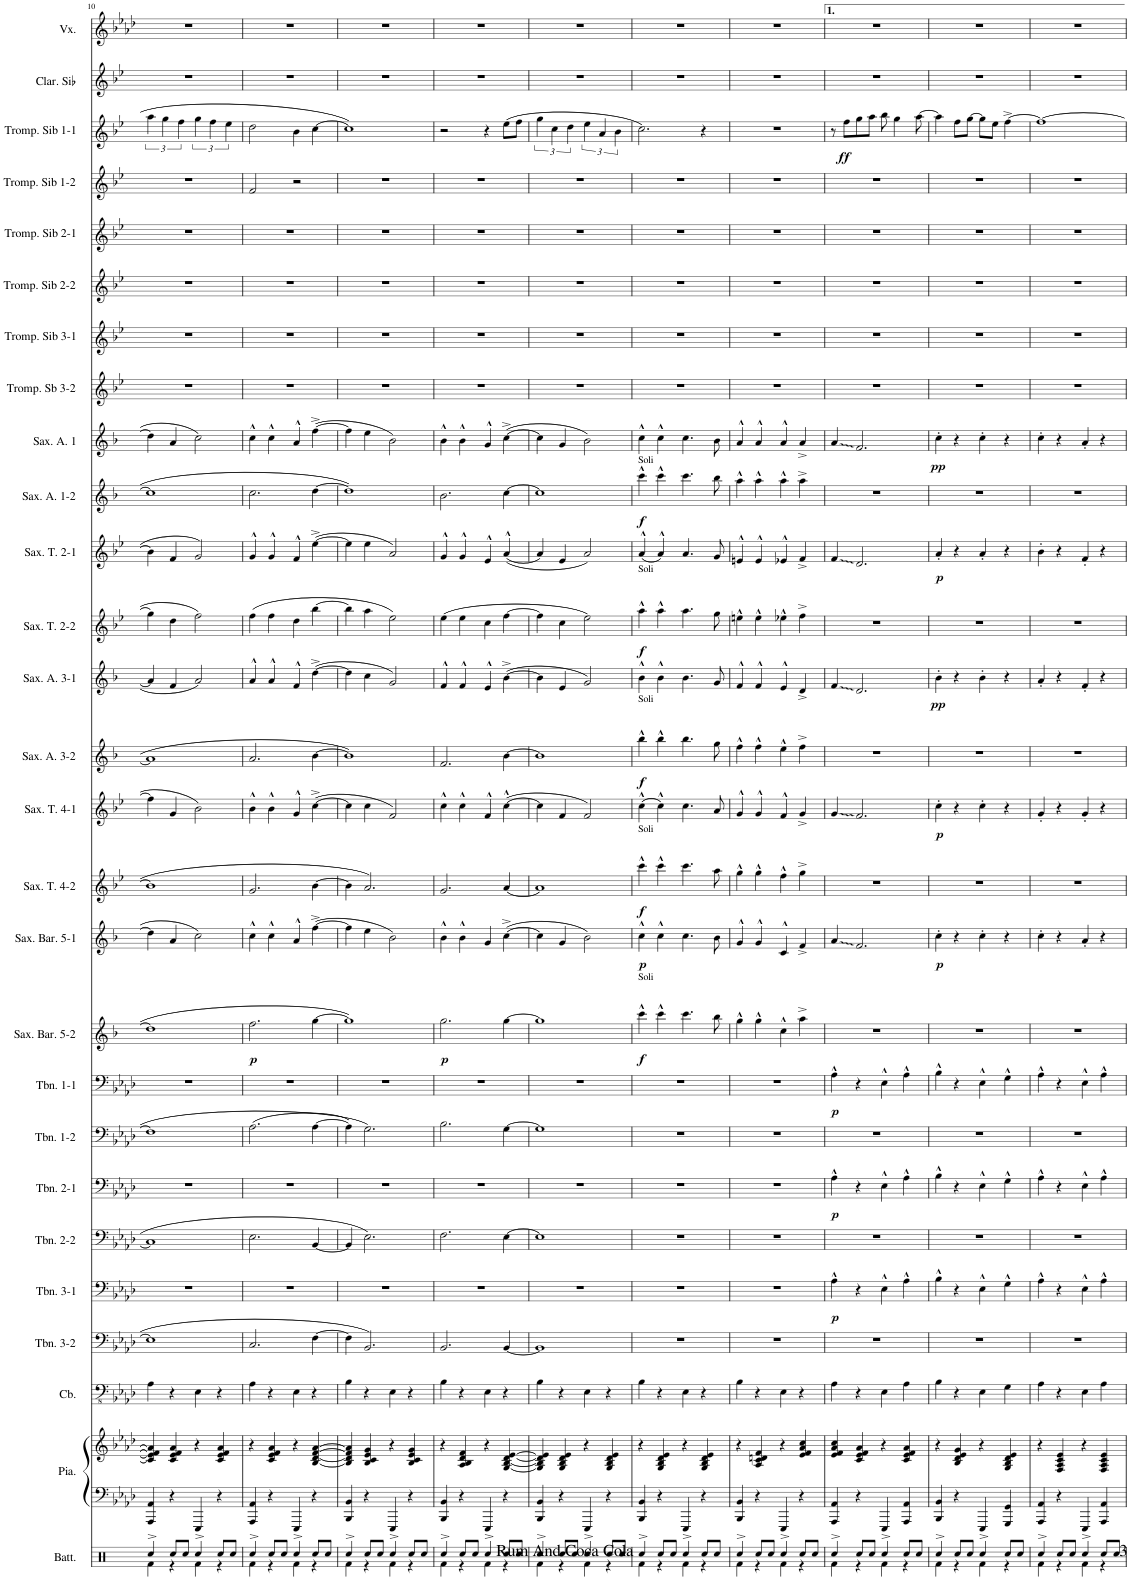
**kern	**kern	**kern	**kern	**kern	**kern	**dynam	**kern	**kern	**dynam	**kern	**kern	**dynam	**kern	**dynam	**kern	**dynam	**kern	**dynam	**kern	**dynam	**kern	**dynam	**kern	**dynam	**kern	**dynam	**kern	**dynam	**kern	**dynam	**kern	**dynam	**kern	**kern	**kern	**kern	**kern	**kern	**dynam	**kern	**kern
*part27	*part26	*part26	*part25	*part24	*part23	*part23	*part22	*part21	*part21	*part20	*part19	*part19	*part18	*part18	*part17	*part17	*part16	*part16	*part15	*part15	*part14	*part14	*part13	*part13	*part12	*part12	*part11	*part11	*part10	*part10	*part9	*part9	*part8	*part7	*part6	*part5	*part4	*part3	*part3	*part2	*part1
*staff28	*staff27	*staff26	*staff25	*staff24	*staff23	*staff23	*staff22	*staff21	*staff21	*staff20	*staff19	*staff19	*staff18	*staff18	*staff17	*staff17	*staff16	*staff16	*staff15	*staff15	*staff14	*staff14	*staff13	*staff13	*staff12	*staff12	*staff11	*staff11	*staff10	*staff10	*staff9	*staff9	*staff8	*staff7	*staff6	*staff5	*staff4	*staff3	*staff3	*staff2	*staff1
*I"Batterie	*I"Piano	*	*I"Contrebasse	*I"Trombone 3-2	*I"Trombone 3-1	*	*I"Trombone 2-2	*I"Trombone 2-1	*	*I"Trombone 1-2	*I"Trombone 1-1	*	*I"Saxophone Baryton 5-2	*	*I"Saxophone Baryton 5-1	*	*I"Saxophone Ténor 4-2	*	*I"Saxophone Ténor 4-1	*	*I"Saxophone Alto 3-2	*	*I"Saxophone Alto 3-1	*	*I"Saxophone Ténor 2-2	*	*I"Saxophone Ténor 2-1	*	*I"Saxophone Alto 1-2	*	*I"Saxophone Alto 1-1	*	*I"Trompette en Sib 3-2	*I"Trompette en Sib 3-1	*I"Trompette en Sib 2-2	*I"Trompette en Sib 2-1	*I"Trompette en Sib 1-2	*I"Trompette en Sib 1-1	*	*I"Clarinette en Sib	*I"Voix
*I'Batt.	*I'Pia.	*	*I'Cb.	*I'Tbn. 3-2	*I'Tbn. 3-1	*	*I'Tbn. 2-2	*I'Tbn. 2-1	*	*I'Tbn. 1-2	*I'Tbn. 1-1	*	*I'Sax. Bar. 5-2	*	*I'Sax. Bar. 5-1	*	*I'Sax. T. 4-2	*	*I'Sax. T. 4-1	*	*I'Sax. A. 3-2	*	*I'Sax. A. 3-1	*	*I'Sax. T. 2-2	*	*I'Sax. T. 2-1	*	*I'Sax. A. 1-2	*	*I'Sax. A. 1	*	*I'Tromp. Sb 3-2	*I'Tromp. Sib 3-1	*I'Tromp. Sib 2-2	*I'Tromp. Sib 2-1	*I'Tromp. Sib 1-2	*I'Tromp. Sib 1-1	*	*I'Clar. Sib	*I'Vx.
!!LO:PB:g=z
*clefX	*clefF4	*clefG2	*clefFv4	*clefF4	*clefF4	*	*clefF4	*clefF4	*	*clefF4	*clefF4	*	*clefG2	*	*clefG2	*	*clefG2	*	*clefG2	*	*clefG2	*	*clefG2	*	*clefG2	*	*clefG2	*	*clefG2	*	*clefG2	*	*clefG2	*clefG2	*clefG2	*clefG2	*clefG2	*clefG2	*	*clefG2	*clefG2
*	*	*	*Trd7c12	*	*	*	*	*	*	*	*	*	*Trd12c21	*	*Trd12c21	*	*Trd8c14	*	*Trd8c14	*	*Trd5c9	*	*Trd5c9	*	*Trd8c14	*	*Trd8c14	*	*Trd5c9	*	*Trd5c9	*	*Trd1c2	*Trd1c2	*Trd1c2	*Trd1c2	*Trd1c2	*Trd1c2	*	*Trd1c2	*
*k[]	*k[b-e-a-d-]	*k[b-e-a-d-]	*k[b-e-a-d-]	*k[b-e-a-d-]	*k[b-e-a-d-]	*	*k[b-e-a-d-]	*k[b-e-a-d-]	*	*k[b-e-a-d-]	*k[b-e-a-d-]	*	*k[b-]	*	*k[b-]	*	*k[b-e-]	*	*k[b-e-]	*	*k[b-]	*	*k[b-]	*	*k[b-e-]	*	*k[b-e-]	*	*k[b-]	*	*k[b-]	*	*k[b-e-]	*k[b-e-]	*k[b-e-]	*k[b-e-]	*k[b-e-]	*k[b-e-]	*	*k[b-e-]	*k[b-e-a-d-]
*M2/2	*M2/2	*M2/2	*M2/2	*M2/2	*M2/2	*	*M2/2	*M2/2	*	*M2/2	*M2/2	*	*M2/2	*	*M2/2	*	*M2/2	*	*M2/2	*	*M2/2	*	*M2/2	*	*M2/2	*	*M2/2	*	*M2/2	*	*M2/2	*	*M2/2	*M2/2	*M2/2	*M2/2	*M2/2	*M2/2	*	*M2/2	*M2/2
*met(c|)	*met(c|)	*met(c|)	*met(c|)	*met(c|)	*met(c|)	*	*met(c|)	*met(c|)	*	*met(c|)	*met(c|)	*	*met(c|)	*	*met(c|)	*	*met(c|)	*	*met(c|)	*	*met(c|)	*	*met(c|)	*	*met(c|)	*	*met(c|)	*	*met(c|)	*	*met(c|)	*	*met(c|)	*met(c|)	*met(c|)	*met(c|)	*met(c|)	*met(c|)	*	*met(c|)	*met(c|)
=10	=10	=10	=10	=10	=10	=10	=10	=10	=10	=10	=10	=10	=10	=10	=10	=10	=10	=10	=10	=10	=10	=10	=10	=10	=10	=10	=10	=10	=10	=10	=10	=10	=10	=10	=10	=10	=10	=10	=10	=10	=10
*^	*	*	*	*	*	*	*	*	*	*	*	*	*	*	*	*	*	*	*	*	*	*	*	*	*	*	*	*	*	*	*	*	*	*	*	*	*	*	*	*	*
4Rcc^/	4Rf\	4AAA-/ 4AA-/	4c/] 4e-/] 4f/] 4a-/]	4AA-\	1E-]	1r	.	1C]	1r	.	1F]	1r	.	1dd]	.	4dd\]	.	1b-]	.	4ff\]	.	1a]	.	4a/]	.	4gg\]	.	4b-\]	.	1cc]	.	4dd\]	.	1r	1r	1r	1r	1r	6aa\	.	1r	1r
.	.	.	.	.	.	.	.	.	.	.	.	.	.	.	.	.	.	.	.	.	.	.	.	.	.	.	.	.	.	.	.	.	.	.	.	.	.	.	6gg\	.	.	.
8Rcc/L	4r	4r	4c/ 4e-/ 4f/ 4a-/	4r	.	.	.	.	.	.	.	.	.	.	.	4a/	.	.	.	4g/	.	.	.	4f/	.	4dd\	.	4f/	.	.	.	4a/	.	.	.	.	.	.	.	.	.	.
.	.	.	.	.	.	.	.	.	.	.	.	.	.	.	.	.	.	.	.	.	.	.	.	.	.	.	.	.	.	.	.	.	.	.	.	.	.	.	6ff\	.	.	.
8Rcc/J	.	.	.	.	.	.	.	.	.	.	.	.	.	.	.	.	.	.	.	.	.	.	.	.	.	.	.	.	.	.	.	.	.	.	.	.	.	.	.	.	.	.
4Rcc^/	4Rf\	4EEE-/	4r	4EE-\	.	.	.	.	.	.	.	.	.	.	.	2cc\	.	.	.	2b-\	.	.	.	2a/	.	2ff\	.	2g/	.	.	.	2cc\	.	.	.	.	.	.	6gg\	.	.	.
.	.	.	.	.	.	.	.	.	.	.	.	.	.	.	.	.	.	.	.	.	.	.	.	.	.	.	.	.	.	.	.	.	.	.	.	.	.	.	6ff\	.	.	.
8Rcc/L	4r	4r	4c/ 4e-/ 4f/ 4a-/	4r	.	.	.	.	.	.	.	.	.	.	.	.	.	.	.	.	.	.	.	.	.	.	.	.	.	.	.	.	.	.	.	.	.	.	.	.	.	.
.	.	.	.	.	.	.	.	.	.	.	.	.	.	.	.	.	.	.	.	.	.	.	.	.	.	.	.	.	.	.	.	.	.	.	.	.	.	.	6ee-\	.	.	.
8Rcc/J	.	.	.	.	.	.	.	.	.	.	.	.	.	.	.	.	.	.	.	.	.	.	.	.	.	.	.	.	.	.	.	.	.	.	.	.	.	.	.	.	.	.
=11	=11	=11	=11	=11	=11	=11	=11	=11	=11	=11	=11	=11	=11	=11	=11	=11	=11	=11	=11	=11	=11	=11	=11	=11	=11	=11	=11	=11	=11	=11	=11	=11	=11	=11	=11	=11	=11	=11	=11	=11	=11	=11
!	!	!	!	!	!	!	!	!	!	!	!	!	!	!	!LO:DY:b	!	!	!	!	!	!	!	!	!	!	!	!	!	!	!	!	!	!	!	!	!	!	!	!	!	!	!
4Rcc^/	4Rf\	4AAA-/ 4AA-/	4r	4AA-\	2.C/	1r	.	2.E-\	1r	.	(2.A-\	1r	.	2.ff\	p	4cc^^\	.	2.g/	.	4b-^^\	.	2.a/	.	4a^^/	.	(4ff\	.	4g^^/	.	2.cc\	.	4cc^^\	.	1r	1r	1r	1r	2f/	2dd\	.	1r	1r
8Rcc/L	4r	4r	4c/ 4e-/ 4f/ 4a-/	4r	.	.	.	.	.	.	.	.	.	.	.	4cc^^\	.	.	.	4b-^^\	.	.	.	4a^^/	.	4ff\	.	4g^^/	.	.	.	4cc^^\	.	.	.	.	.	.	.	.	.	.
8Rcc/J	.	.	.	.	.	.	.	.	.	.	.	.	.	.	.	.	.	.	.	.	.	.	.	.	.	.	.	.	.	.	.	.	.	.	.	.	.	.	.	.	.	.
4Rcc^/	4Rf\	4EEE-/	4r	4EE-\	.	.	.	.	.	.	.	.	.	.	.	4a^^/	.	.	.	4g^^/	.	.	.	4f^^/	.	4dd\	.	4f^^/	.	.	.	4a^^/	.	.	.	.	.	2r	4b-\	.	.	.
8Rcc/L	4r	4r	[4B-/ [4d-/ [4f/ [4a-/	4r	[4F\	.	.	[4BB-/	.	.	[4A-\	.	.	[4gg\	.	([4ff^\	.	[4b-\	.	([4cc^\	.	[4b-\	.	([4dd^\	.	[4bb-\	.	([4ee-^\	.	[4dd\	.	([4ff^\	.	.	.	.	.	.	[4cc\	.	.	.
8Rcc/J	.	.	.	.	.	.	.	.	.	.	.	.	.	.	.	.	.	.	.	.	.	.	.	.	.	.	.	.	.	.	.	.	.	.	.	.	.	.	.	.	.	.
=12	=12	=12	=12	=12	=12	=12	=12	=12	=12	=12	=12	=12	=12	=12	=12	=12	=12	=12	=12	=12	=12	=12	=12	=12	=12	=12	=12	=12	=12	=12	=12	=12	=12	=12	=12	=12	=12	=12	=12	=12	=12	=12
4Rcc^/	4Rf\	4BBB-/ 4BB-/	4B-/] 4d-/] 4f/] 4a-/]	4BB-\	4F\]	1r	.	4BB-/]	1r	.	4A-\])	1r	.	1gg]	.	4ff\]	.	4b-\]	.	4cc\]	.	1b-]	.	4dd\]	.	4bb-\]	.	4ee-\]	.	1dd]	.	4ff\]	.	1r	1r	1r	1r	1r	1cc]	.	1r	1r
8Rcc/L	4r	4r	4B-/ 4c/ 4e-/ 4g/	4r	2.BB-/	.	.	2.E-\	.	.	2.G\	.	.	.	.	4ee\	.	2.a/	.	4cc\	.	.	.	4cc\	.	4aa\	.	4ee-\	.	.	.	4ee\	.	.	.	.	.	.	.	.	.	.
8Rcc/J	.	.	.	.	.	.	.	.	.	.	.	.	.	.	.	.	.	.	.	.	.	.	.	.	.	.	.	.	.	.	.	.	.	.	.	.	.	.	.	.	.	.
4Rcc^/	4Rf\	4EEE-/	4r	4EE-\	.	.	.	.	.	.	.	.	.	.	.	2b-\)	.	.	.	2f/)	.	.	.	2g/)	.	2ee-\)	.	2a/)	.	.	.	2b-\)	.	.	.	.	.	.	.	.	.	.
8Rcc/L	4r	4r	4B-/ 4c/ 4e-/ 4g/	4r	.	.	.	.	.	.	.	.	.	.	.	.	.	.	.	.	.	.	.	.	.	.	.	.	.	.	.	.	.	.	.	.	.	.	.	.	.	.
8Rcc/J	.	.	.	.	.	.	.	.	.	.	.	.	.	.	.	.	.	.	.	.	.	.	.	.	.	.	.	.	.	.	.	.	.	.	.	.	.	.	.	.	.	.
=13	=13	=13	=13	=13	=13	=13	=13	=13	=13	=13	=13	=13	=13	=13	=13	=13	=13	=13	=13	=13	=13	=13	=13	=13	=13	=13	=13	=13	=13	=13	=13	=13	=13	=13	=13	=13	=13	=13	=13	=13	=13	=13
!	!	!	!	!	!	!	!	!	!	!	!	!	!	!	!LO:DY:b	!	!	!	!	!	!	!	!	!	!	!	!	!	!	!	!	!	!	!	!	!	!	!	!	!	!	!
4Rcc^/	4Rf\	4BBB-/ 4BB-/	4r	4BB-\	2.BB-/	1r	.	2.F\	1r	.	2.B-\	1r	.	2.gg\	p	4b-^^\	.	2.g/	.	4cc^^\	.	2.f/	.	4f^^/	.	(4ee-\	.	4g^^/	.	2.b-\	.	4b-^^\	.	1r	1r	1r	1r	1r	2r	.	1r	1r
8Rcc/L	4r	4r	4A-/ 4B-/ 4d-/ 4f/	4r	.	.	.	.	.	.	.	.	.	.	.	4b-^^\	.	.	.	4cc^^\	.	.	.	4f^^/	.	4ee-\	.	4g^^/	.	.	.	4b-^^\	.	.	.	.	.	.	.	.	.	.
8Rcc/J	.	.	.	.	.	.	.	.	.	.	.	.	.	.	.	.	.	.	.	.	.	.	.	.	.	.	.	.	.	.	.	.	.	.	.	.	.	.	.	.	.	.
4Rcc^/	4Rf\	4EEE-/	4r	4EE-\	.	.	.	.	.	.	.	.	.	.	.	4g/	.	.	.	4f^^/	.	.	.	4e^^/	.	4cc\	.	4e-^^/	.	.	.	4g^^/	.	.	.	.	.	.	4r	.	.	.
8Rcc/L	4r	4r	[4G/ [4B-/ [4d-/ [4e-/	4r	[4BB-/	.	.	[4E-\	.	.	[4G\	.	.	[4gg\	.	([4cc^\	.	[4a/	.	([4cc^^\	.	[4b-\	.	([4b-^\	.	[4ff\	.	((4a^^/	.	[4cc\	.	([4cc^\	.	.	.	.	.	.	(8ee-\L	.	.	.
8Rcc/J	.	.	.	.	.	.	.	.	.	.	.	.	.	.	.	.	.	.	.	.	.	.	.	.	.	.	.	.	.	.	.	.	.	.	.	.	.	.	8ff\J	.	.	.
=14	=14	=14	=14	=14	=14	=14	=14	=14	=14	=14	=14	=14	=14	=14	=14	=14	=14	=14	=14	=14	=14	=14	=14	=14	=14	=14	=14	=14	=14	=14	=14	=14	=14	=14	=14	=14	=14	=14	=14	=14	=14	=14
4Rcc^/	4Rf\	4BBB-/ 4BB-/	4G/] 4B-/] 4d-/] 4e-/]	4BB-\	1BB-]	1r	.	1E-]	1r	.	1G]	1r	.	1gg]	.	4cc\]	.	1a]	.	4cc\]	.	1b-]	.	4b-\]	.	4ff\]	.	4a/)	.	1cc]	.	4cc\]	.	1r	1r	1r	1r	1r	6gg\	.	1r	1r
.	.	.	.	.	.	.	.	.	.	.	.	.	.	.	.	.	.	.	.	.	.	.	.	.	.	.	.	.	.	.	.	.	.	.	.	.	.	.	6cc\	.	.	.
8Rcc/L	4r	4r	4G/ 4B-/ 4d-/ 4e-/	4r	.	.	.	.	.	.	.	.	.	.	.	4g/	.	.	.	4f/	.	.	.	4e/	.	4cc\	.	4e-/	.	.	.	4g/	.	.	.	.	.	.	.	.	.	.
.	.	.	.	.	.	.	.	.	.	.	.	.	.	.	.	.	.	.	.	.	.	.	.	.	.	.	.	.	.	.	.	.	.	.	.	.	.	.	6dd\	.	.	.
8Rcc/J	.	.	.	.	.	.	.	.	.	.	.	.	.	.	.	.	.	.	.	.	.	.	.	.	.	.	.	.	.	.	.	.	.	.	.	.	.	.	.	.	.	.
4Rcc^/	4Rf\	4EEE-/	4r	4EE-\	.	.	.	.	.	.	.	.	.	.	.	2b-\)	.	.	.	2f/)	.	.	.	2g/)	.	2ee-\)	.	2a/)	.	.	.	2b-\)	.	.	.	.	.	.	6ee-\	.	.	.
.	.	.	.	.	.	.	.	.	.	.	.	.	.	.	.	.	.	.	.	.	.	.	.	.	.	.	.	.	.	.	.	.	.	.	.	.	.	.	6a/	.	.	.
8Rcc/L	4r	4r	4G/ 4B-/ 4d-/ 4e-/	4r	.	.	.	.	.	.	.	.	.	.	.	.	.	.	.	.	.	.	.	.	.	.	.	.	.	.	.	.	.	.	.	.	.	.	.	.	.	.
.	.	.	.	.	.	.	.	.	.	.	.	.	.	.	.	.	.	.	.	.	.	.	.	.	.	.	.	.	.	.	.	.	.	.	.	.	.	.	6b-\	.	.	.
8Rcc/J	.	.	.	.	.	.	.	.	.	.	.	.	.	.	.	.	.	.	.	.	.	.	.	.	.	.	.	.	.	.	.	.	.	.	.	.	.	.	.	.	.	.
=15	=15	=15	=15	=15	=15	=15	=15	=15	=15	=15	=15	=15	=15	=15	=15	=15	=15	=15	=15	=15	=15	=15	=15	=15	=15	=15	=15	=15	=15	=15	=15	=15	=15	=15	=15	=15	=15	=15	=15	=15	=15	=15
!	!	!	!	!	!	!	!	!	!	!	!	!	!	!	!	!	!	!	!	!	!	!	!	!	!	!	!	!	!	!LO:TX:a:t=Soli	!	!	!	!	!	!	!	!	!	!	!	!
!	!	!	!	!	!	!	!	!	!	!	!	!	!	!	!	!	!	!	!	!	!	!	!	!	!	!LO:TX:a:t=Soli	!	!	!	!	!	!	!	!	!	!	!	!	!	!	!	!
!	!	!	!	!	!	!	!	!	!	!	!	!	!	!	!	!	!	!	!	!	!	!LO:TX:a:t=Soli	!	!	!	!	!	!	!	!	!	!	!	!	!	!	!	!	!	!	!	!
!	!	!	!	!	!	!	!	!	!	!	!	!	!	!	!	!	!	!LO:TX:a:t=Soli	!	!	!	!	!	!	!	!	!	!	!	!	!	!	!	!	!	!	!	!	!	!	!	!
!	!	!	!	!	!	!	!	!	!	!	!	!	!	!LO:TX:a:t=Soli	!	!	!	!	!	!	!	!	!	!	!	!	!	!	!	!	!	!	!	!	!	!	!	!	!	!	!	!
!	!	!	!	!	!	!	!	!	!	!	!	!	!	!	!LO:DY:b	!	!LO:DY:b	!	!LO:DY:b	!	!	!	!LO:DY:b	!	!	!	!LO:DY:b	!	!	!	!LO:DY:b	!	!	!	!	!	!	!	!	!	!	!
4Rcc^/	4Rf\	4BBB-/ 4BB-/	4r	4BB-\	1r	1r	.	1r	1r	.	1r	1r	.	4ccc^^\	f	4cc^^\	p	4ccc^^\	f	(4cc^^\	.	4bb-^^\	f	4b-^^\	.	4aa^^\	f	(4a^^/	.	4ccc^^\	f	4cc^^\	.	1r	1r	1r	1r	1r	2.cc\)	.	1r	1r
8Rcc/L	4r	4r	4G/ 4B-/ 4d-/ 4e-/	4r	.	.	.	.	.	.	.	.	.	4ccc^^\	.	4cc^^\	.	4ccc^^\	.	4cc^^\)	.	4bb-^^\	.	4b-^^\	.	4aa^^\	.	4a^^/)	.	4ccc^^\	.	4cc^^\	.	.	.	.	.	.	.	.	.	.
8Rcc/J	.	.	.	.	.	.	.	.	.	.	.	.	.	.	.	.	.	.	.	.	.	.	.	.	.	.	.	.	.	.	.	.	.	.	.	.	.	.	.	.	.	.
4Rcc^/	4Rf\	4EEE-/	4r	4EE-\	.	.	.	.	.	.	.	.	.	4.ccc\	.	4.cc\	.	4.ccc\	.	4.cc\	.	4.bb-\	.	4.b-\	.	4.aa\	.	4.a/	.	4.ccc\	.	4.cc\	.	.	.	.	.	.	.	.	.	.
8Rcc/L	4r	4r	4G/ 4B-/ 4d-/ 4e-/	4r	.	.	.	.	.	.	.	.	.	.	.	.	.	.	.	.	.	.	.	.	.	.	.	.	.	.	.	.	.	.	.	.	.	.	4r	.	.	.
8Rcc/J	.	.	.	.	.	.	.	.	.	.	.	.	.	8bb-\	.	8b-\	.	8aa\	.	8a/	.	8gg\	.	8g/	.	8gg\	.	8g/	.	8bb-\	.	8b-\	.	.	.	.	.	.	.	.	.	.
=16	=16	=16	=16	=16	=16	=16	=16	=16	=16	=16	=16	=16	=16	=16	=16	=16	=16	=16	=16	=16	=16	=16	=16	=16	=16	=16	=16	=16	=16	=16	=16	=16	=16	=16	=16	=16	=16	=16	=16	=16	=16	=16
4Rcc^/	4Rf\	4BBB-/ 4BB-/	4r	4BB-\	1r	1r	.	1r	1r	.	1r	1r	.	4gg^^\	.	4g^^/	.	4gg^^\	.	4g^^/	.	4ff^^\	.	4f^^/	.	4een^^\	.	4en^^/	.	4aa^^\	.	4a^^/	.	1r	1r	1r	1r	1r	1r	.	1r	1r
8Rcc/L	4r	4r	4A-/ 4c/ 4dn/ 4f/	4r	.	.	.	.	.	.	.	.	.	4gg^^\	.	4g^^/	.	4gg^^\	.	4g^^/	.	4ff^^\	.	4f^^/	.	4ee^^\	.	4e^^/	.	4aa^^\	.	4a^^/	.	.	.	.	.	.	.	.	.	.
8Rcc/J	.	.	.	.	.	.	.	.	.	.	.	.	.	.	.	.	.	.	.	.	.	.	.	.	.	.	.	.	.	.	.	.	.	.	.	.	.	.	.	.	.	.
4Rcc^/	4Rf\	4EEE-/	4r	4EE-\	.	.	.	.	.	.	.	.	.	4cc^^\	.	4c^^/	.	4ff^^\	.	4f^^/	.	4ee^^\	.	4e^^/	.	4ee-X^^\	.	4e-X^^/	.	4aa^^\	.	4a^^/	.	.	.	.	.	.	.	.	.	.
8Rcc/L	4r	4r	4e-/ 4f/ 4a-/ 4cc/	4r	.	.	.	.	.	.	.	.	.	4aa^\	.	4f^/	.	4gg^\	.	4g^/	.	4ff^\	.	4d^/	.	4ff^\	.	4f^/	.	4aa^\	.	4a^/	.	.	.	.	.	.	.	.	.	.
8Rcc/J	.	.	.	.	.	.	.	.	.	.	.	.	.	.	.	.	.	.	.	.	.	.	.	.	.	.	.	.	.	.	.	.	.	.	.	.	.	.	.	.	.	.
=17	=17	=17	=17	=17	=17	=17	=17	=17	=17	=17	=17	=17	=17	=17	=17	=17	=17	=17	=17	=17	=17	=17	=17	=17	=17	=17	=17	=17	=17	=17	=17	=17	=17	=17	=17	=17	=17	=17	=17	=17	=17	=17
!	!	!	!	!	!	!	!LO:DY:b	!	!	!LO:DY:b	!	!	!LO:DY:b	!	!	!	!	!	!	!	!	!	!	!	!	!	!	!	!	!	!	!	!	!	!	!	!	!	!	!	!	!
4Rcc^/	4Rf\	4AAA-/ 4AA-/	4e-/ 4f/ 4a-/ 4cc/	4AA-\	1r	4A-^^\	p	1r	4A-^^\	p	1r	4A-^^\	p	1r	.	4a/	.	1r	.	4g/	.	1r	.	4f/	.	1r	.	4f/	.	1r	.	4a/	.	1r	1r	1r	1r	1r	8r	.	1r	1r
!	!	!	!	!	!	!	!	!	!	!	!	!	!	!	!	!	!	!	!	!	!	!	!	!	!	!	!	!	!	!	!	!	!	!	!	!	!	!	!	!LO:DY:b	!	!
.	.	.	.	.	.	.	.	.	.	.	.	.	.	.	.	.	.	.	.	.	.	.	.	.	.	.	.	.	.	.	.	.	.	.	.	.	.	.	8ff\L	ff	.	.
8Rcc/L	4r	4r	4c/ 4e-/ 4f/ 4a-/	4r	.	4r	.	.	4r	.	.	4r	.	.	.	2.f/	.	.	.	2.f/	.	.	.	2.d/	.	.	.	2.d/	.	.	.	2.f/	.	.	.	.	.	.	8gg\	.	.	.
8Rcc/J	.	.	.	.	.	.	.	.	.	.	.	.	.	.	.	.	.	.	.	.	.	.	.	.	.	.	.	.	.	.	.	.	.	.	.	.	.	.	8aa\J	.	.	.
4Rcc^/	4Rf\	4EEE-/	4r	4EE-\	.	4E-^^\	.	.	4E-^^\	.	.	4E-^^\	.	.	.	.	.	.	.	.	.	.	.	.	.	.	.	.	.	.	.	.	.	.	.	.	.	.	8bb-\	.	.	.
.	.	.	.	.	.	.	.	.	.	.	.	.	.	.	.	.	.	.	.	.	.	.	.	.	.	.	.	.	.	.	.	.	.	.	.	.	.	.	4gg\	.	.	.
8Rcc/L	4r	4AAA-/ 4AA-/	4c/ 4e-/ 4f/ 4a-/	4AA-\	.	4A-^^\	.	.	4A-^^\	.	.	4A-^^\	.	.	.	.	.	.	.	.	.	.	.	.	.	.	.	.	.	.	.	.	.	.	.	.	.	.	.	.	.	.
8Rcc/J	.	.	.	.	.	.	.	.	.	.	.	.	.	.	.	.	.	.	.	.	.	.	.	.	.	.	.	.	.	.	.	.	.	.	.	.	.	.	[8aa\	.	.	.
=18	=18	=18	=18	=18	=18	=18	=18	=18	=18	=18	=18	=18	=18	=18	=18	=18	=18	=18	=18	=18	=18	=18	=18	=18	=18	=18	=18	=18	=18	=18	=18	=18	=18	=18	=18	=18	=18	=18	=18	=18	=18	=18
!	!	!	!	!	!	!	!	!	!	!	!	!	!	!	!	!	!LO:DY:b	!	!	!	!LO:DY:b	!	!	!	!LO:DY:b	!	!	!	!LO:DY:b	!	!	!	!LO:DY:b	!	!	!	!	!	!	!	!	!
4Rcc^/	4Rf\	4BBB-/ 4BB-/	4r	4BB-\	1r	4B-^^\	.	1r	4B-^^\	.	1r	4B-^^\	.	1r	.	4cc'\	p	1r	.	4cc'\	p	1r	.	4b-'\	pp	1r	.	4a'/	p	1r	.	4cc'\	pp	1r	1r	1r	1r	1r	4aa\]	.	1r	1r
8Rcc/L	4r	4r	4B-/ 4d-/ 4e-/ 4g/	4r	.	4r	.	.	4r	.	.	4r	.	.	.	4r	.	.	.	4r	.	.	.	4r	.	.	.	4r	.	.	.	4r	.	.	.	.	.	.	8ff\L	.	.	.
8Rcc/J	.	.	.	.	.	.	.	.	.	.	.	.	.	.	.	.	.	.	.	.	.	.	.	.	.	.	.	.	.	.	.	.	.	.	.	.	.	.	[8gg\J	.	.	.
4Rcc^/	4Rf\	4EEE-/	4r	4EE-\	.	4E-^^\	.	.	4E-^^\	.	.	4E-^^\	.	.	.	4cc'\	.	.	.	4cc'\	.	.	.	4b-'\	.	.	.	4a'/	.	.	.	4cc'\	.	.	.	.	.	.	8gg\L]	.	.	.
.	.	.	.	.	.	.	.	.	.	.	.	.	.	.	.	.	.	.	.	.	.	.	.	.	.	.	.	.	.	.	.	.	.	.	.	.	.	.	8ee-\J	.	.	.
8Rcc/L	4r	4GGG/ 4GG/	4G/ 4B-/ 4d-/ 4e-/	4GG\	.	4G^^\	.	.	4G^^\	.	.	4G^^\	.	.	.	4r	.	.	.	4r	.	.	.	4r	.	.	.	4r	.	.	.	4r	.	.	.	.	.	.	[4ff^\	.	.	.
8Rcc/J	.	.	.	.	.	.	.	.	.	.	.	.	.	.	.	.	.	.	.	.	.	.	.	.	.	.	.	.	.	.	.	.	.	.	.	.	.	.	.	.	.	.
=19	=19	=19	=19	=19	=19	=19	=19	=19	=19	=19	=19	=19	=19	=19	=19	=19	=19	=19	=19	=19	=19	=19	=19	=19	=19	=19	=19	=19	=19	=19	=19	=19	=19	=19	=19	=19	=19	=19	=19	=19	=19	=19
4Rcc^/	4Rf\	4AAA-/ 4AA-/	4r	4AA-\	1r	4A-^^\	.	1r	4A-^^\	.	1r	4A-^^\	.	1r	.	4cc'\	.	1r	.	4g'/	.	1r	.	4a'/	.	1r	.	4b-'\	.	1r	.	4cc'\	.	1r	1r	1r	1r	1r	1ff_	.	1r	1r
8Rcc/L	4r	4r	4F/ 4A-/ 4c/ 4e-/	4r	.	4r	.	.	4r	.	.	4r	.	.	.	4r	.	.	.	4r	.	.	.	4r	.	.	.	4r	.	.	.	4r	.	.	.	.	.	.	.	.	.	.
8Rcc/J	.	.	.	.	.	.	.	.	.	.	.	.	.	.	.	.	.	.	.	.	.	.	.	.	.	.	.	.	.	.	.	.	.	.	.	.	.	.	.	.	.	.
4Rcc^/	4Rf\	4EEE-/	4r	4EE-\	.	4E-^^\	.	.	4E-^^\	.	.	4E-^^\	.	.	.	4a'/	.	.	.	4g'/	.	.	.	4f'/	.	.	.	4f'/	.	.	.	4a'/	.	.	.	.	.	.	.	.	.	.
8Rcc/L	4r	4AAA-/ 4AA-/	4F/ 4A-/ 4c/ 4e-/	4AA-\	.	4A-^^\	.	.	4A-^^\	.	.	4A-^^\	.	.	.	4r	.	.	.	4r	.	.	.	4r	.	.	.	4r	.	.	.	4r	.	.	.	.	.	.	.	.	.	.
8Rcc/J	.	.	.	.	.	.	.	.	.	.	.	.	.	.	.	.	.	.	.	.	.	.	.	.	.	.	.	.	.	.	.	.	.	.	.	.	.	.	.	.	.	.
*v	*v	*	*	*	*	*	*	*	*	*	*	*	*	*	*	*	*	*	*	*	*	*	*	*	*	*	*	*	*	*	*	*	*	*	*	*	*	*	*	*	*	*
=	=	=	=	=	=	=	=	=	=	=	=	=	=	=	=	=	=	=	=	=	=	=	=	=	=	=	=	=	=	=	=	=	=	=	=	=	=	=	=	=	=
*-	*-	*-	*-	*-	*-	*-	*-	*-	*-	*-	*-	*-	*-	*-	*-	*-	*-	*-	*-	*-	*-	*-	*-	*-	*-	*-	*-	*-	*-	*-	*-	*-	*-	*-	*-	*-	*-	*-	*-	*-	*-
